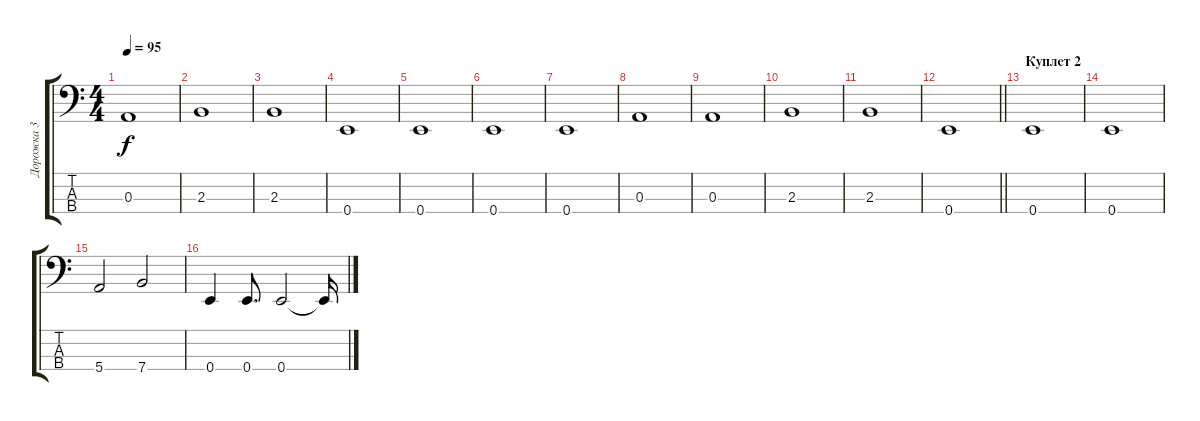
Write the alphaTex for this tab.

\track ("Дорожка 3" "Дорожка 3") {instrument electricbassfinger}
\staff {score tabs}
\tuning (G2 D2 A1 E1) {hide}
\ts (4 4)
\tempo 95
\clef f4
\ks c
0.3.1{dy f} |
2.3.1 |
2.3.1 |
0.4.1 |
0.4.1 |
0.4.1 |
0.4.1 |
0.3.1 |
0.3.1 |
2.3.1 |
2.3.1 |
\barLineRight lightlight
0.4.1 |
\section ("" "Куплет 2")
0.4.1 |
0.4.1 |
5.4.2 7.4.2 |
0.4.4 0.4.8{d} 0.4.2 0.4{t}.16
